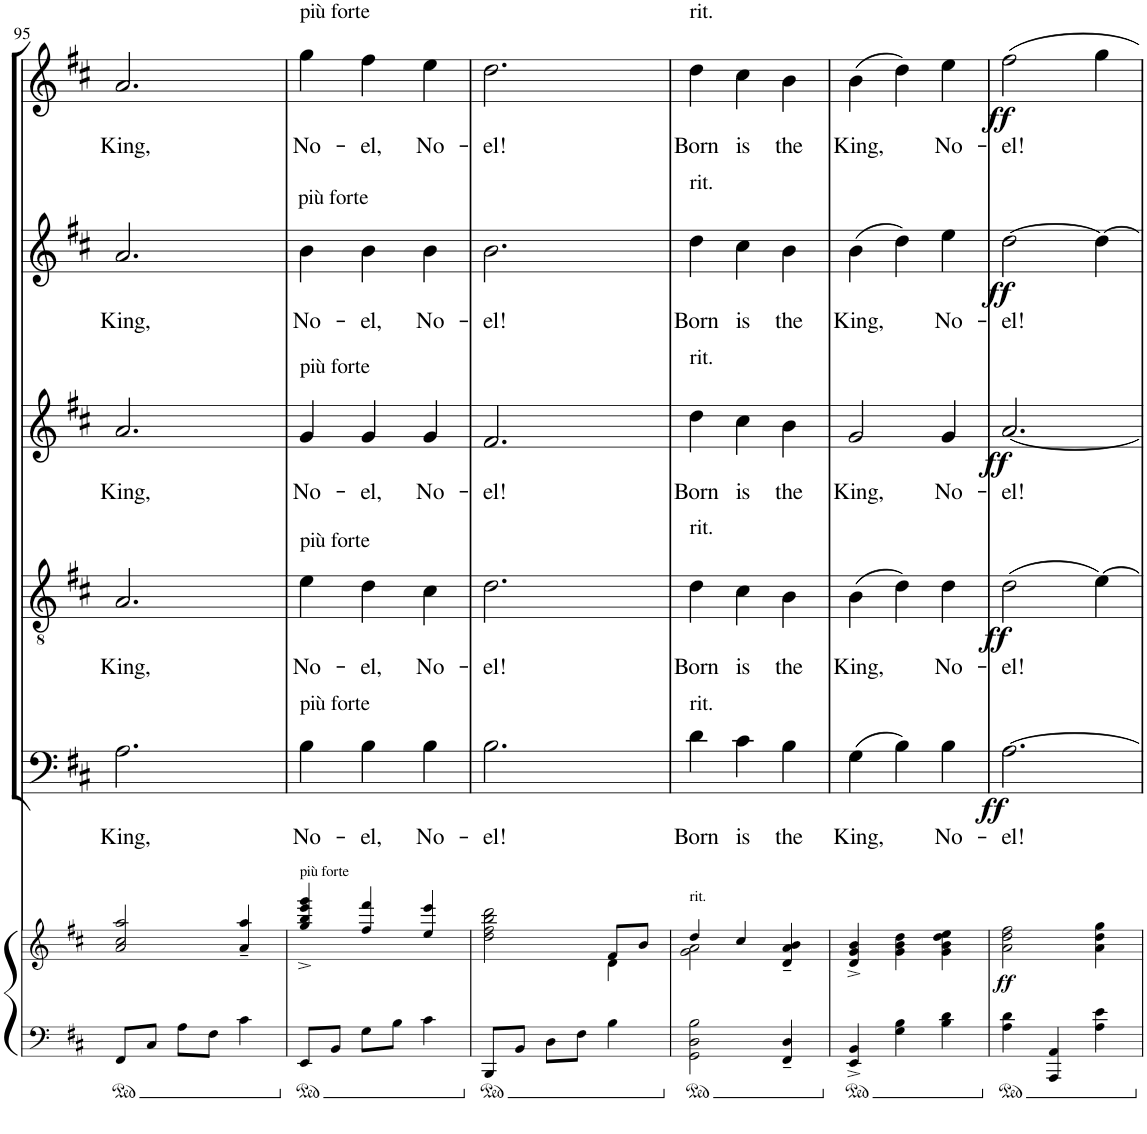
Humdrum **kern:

**kern	**kern	**dynam	**kern	**text	**dynam	**kern	**text	**dynam	**kern	**text	**dynam	**kern	**text	**dynam	**kern	**text	**dynam
*part7	*part6	*part6	*part5	*part5	*part5	*part4	*part4	*part4	*part3	*part3	*part3	*part2	*part2	*part2	*part1	*part1	*part1
*staff7	*staff6	*staff6	*staff5	*staff5	*staff5	*staff4	*staff4	*staff4	*staff3	*staff3	*staff3	*staff2	*staff2	*staff2	*staff1	*staff1	*staff1
*I"Piano	*I"Piano	*	*I"Bassi	*	*	*I"Tenori	*	*	*I"Contralti	*	*	*I"Soprani II	*	*	*I"Soprani I	*	*
*I'Pno	*I'Pno	*	*	*	*	*	*	*	*	*	*	*	*	*	*	*	*
!!LO:PB:g=z
*clefF4	*clefG2	*	*clefF4	*	*	*clefGv2	*	*	*clefG2	*	*	*clefG2	*	*	*clefG2	*	*
*	*	*	*	*	*	*	*	*	*	*	*	*Trd1c2	*	*	*Trd1c2	*	*
*k[f#c#]	*k[f#c#]	*	*k[f#c#]	*	*	*k[f#c#]	*	*	*k[f#c#]	*	*	*k[f#c#]	*	*	*k[f#c#]	*	*
*D:	*D:	*	*D:	*	*	*D:	*	*	*D:	*	*	*D:	*	*	*D:	*	*
*M3/4	*M3/4	*	*M3/4	*	*	*M3/4	*	*	*M3/4	*	*	*M3/4	*	*	*M3/4	*	*
*ped	*	*	*	*	*	*	*	*	*	*	*	*	*	*	*	*	*
=95	=95	=95	=95	=95	=95	=95	=95	=95	=95	=95	=95	=95	=95	=95	=95	=95	=95
!	!	!	!	!LO:LY:b	!	!	!LO:LY:b	!	!	!LO:LY:b	!	!	!LO:LY:b	!	!	!LO:LY:b	!
8FF#/L	2a/ 2cc#/ 2aa/	.	2.A\	King,	.	2.A/	King,	.	2.a/	King,	.	2.a/	King,	.	2.a/	King,	.
8C#/J	.	.	.	.	.	.	.	.	.	.	.	.	.	.	.	.	.
8A\L	.	.	.	.	.	.	.	.	.	.	.	.	.	.	.	.	.
8F#\J	.	.	.	.	.	.	.	.	.	.	.	.	.	.	.	.	.
4c#\	4a/~ 4aa/~	.	.	.	.	.	.	.	.	.	.	.	.	.	.	.	.
=96	=96	=96	=96	=96	=96	=96	=96	=96	=96	=96	=96	=96	=96	=96	=96	=96	=96
*ped	*	*	*	*	*	*	*	*	*	*	*	*	*	*	*	*	*
!	!	!	!	!	!	!	!	!	!	!	!	!	!	!	!LO:TX:a:t=più forte	!	!
!	!	!	!	!	!	!	!	!	!	!	!	!LO:TX:a:t=più forte	!	!	!	!	!
!	!	!	!	!	!	!	!	!	!LO:TX:a:t=più forte	!	!	!	!	!	!	!	!
!	!	!	!	!	!	!LO:TX:a:t=più forte	!	!	!	!	!	!	!	!	!	!	!
!	!	!	!LO:TX:a:t=più forte	!	!	!	!	!	!	!	!	!	!	!	!	!	!
!	!LO:TX:a:t=più forte	!	!	!	!	!	!	!	!	!	!	!	!	!	!	!	!
!	!	!	!	!LO:LY:b	!	!	!LO:LY:b	!	!	!LO:LY:b	!	!	!LO:LY:b	!	!	!LO:LY:b	!
8EE/L	4gg/^ 4bb/^ 4eee/^ 4ggg/^	.	4B\	No-	.	4e\	No-	.	4g/	No-	.	4b\	No-	.	4gg\	No-	.
8BB/J	.	.	.	.	.	.	.	.	.	.	.	.	.	.	.	.	.
!	!	!	!	!LO:LY:b	!	!	!LO:LY:b	!	!	!LO:LY:b	!	!	!LO:LY:b	!	!	!LO:LY:b	!
8G\L	4ff#/ 4fff#/	.	4B\	-el,	.	4d\	-el,	.	4g/	-el,	.	4b\	-el,	.	4ff#\	-el,	.
8B\J	.	.	.	.	.	.	.	.	.	.	.	.	.	.	.	.	.
!	!	!	!	!LO:LY:b	!	!	!LO:LY:b	!	!	!LO:LY:b	!	!	!LO:LY:b	!	!	!LO:LY:b	!
4c#\	4ee/ 4eee/	.	4B\	No-	.	4c#\	No-	.	4g/	No-	.	4b\	No-	.	4ee\	No-	.
=97	=97	=97	=97	=97	=97	=97	=97	=97	=97	=97	=97	=97	=97	=97	=97	=97	=97
*Xped	*	*	*	*	*	*	*	*	*	*	*	*	*	*	*	*	*
*ped	*	*	*	*	*	*	*	*	*	*	*	*	*	*	*	*	*
*	*^	*	*	*	*	*	*	*	*	*	*	*	*	*	*	*	*
!	!	!	!	!	!LO:LY:b	!	!	!LO:LY:b	!	!	!LO:LY:b	!	!	!LO:LY:b	!	!	!LO:LY:b	!
8BBB/L	2dd\ 2ff#\ 2bb\ 2ddd\	2ryy	.	2.B\	-el!	.	2.d\	-el!	.	2.f#/	-el!	.	2.b\	-el!	.	2.dd\	-el!	.
8BB/J	.	.	.	.	.	.	.	.	.	.	.	.	.	.	.	.	.	.
8D\L	.	.	.	.	.	.	.	.	.	.	.	.	.	.	.	.	.	.
8F#\J	.	.	.	.	.	.	.	.	.	.	.	.	.	.	.	.	.	.
4B\	8f#/L	4d\	.	.	.	.	.	.	.	.	.	.	.	.	.	.	.	.
.	8b/J	.	.	.	.	.	.	.	.	.	.	.	.	.	.	.	.	.
=98	=98	=98	=98	=98	=98	=98	=98	=98	=98	=98	=98	=98	=98	=98	=98	=98	=98	=98
*Xped	*	*	*	*	*	*	*	*	*	*	*	*	*	*	*	*	*	*
*ped	*	*	*	*	*	*	*	*	*	*	*	*	*	*	*	*	*	*
!	!	!	!	!	!	!	!	!	!	!	!	!	!	!	!	!LO:TX:a:t=rit.	!	!
!	!	!	!	!	!	!	!	!	!	!	!	!	!LO:TX:a:t=rit.	!	!	!	!	!
!	!	!	!	!	!	!	!	!	!	!LO:TX:a:t=rit.	!	!	!	!	!	!	!	!
!	!	!	!	!	!	!	!LO:TX:a:t=rit.	!	!	!	!	!	!	!	!	!	!	!
!	!	!	!	!LO:TX:a:t=rit.	!	!	!	!	!	!	!	!	!	!	!	!	!	!
!	!LO:TX:a:t=rit.	!	!	!	!	!	!	!	!	!	!	!	!	!	!	!	!	!
!	!	!	!	!	!LO:LY:b	!	!	!LO:LY:b	!	!	!LO:LY:b	!	!	!LO:LY:b	!	!	!LO:LY:b	!
2GG\ 2D\ 2B\	4dd/	2g\ 2a\	.	4d\	Born	.	4d\	Born	.	4dd\	Born	.	4dd\	Born	.	4dd\	Born	.
!	!	!	!	!	!LO:LY:b	!	!	!LO:LY:b	!	!	!LO:LY:b	!	!	!LO:LY:b	!	!	!LO:LY:b	!
.	4cc#/	.	.	4c#\	is	.	4c#\	is	.	4cc#\	is	.	4cc#\	is	.	4cc#\	is	.
!	!	!	!	!	!LO:LY:b	!	!	!LO:LY:b	!	!	!LO:LY:b	!	!	!LO:LY:b	!	!	!LO:LY:b	!
4FF#/~ 4D/~	4d/~ 4a/~ 4b/~	4ryy	.	4B\	the	.	4B\	the	.	4b\	the	.	4b\	the	.	4b\	the	.
*	*v	*v	*	*	*	*	*	*	*	*	*	*	*	*	*	*	*	*
=99	=99	=99	=99	=99	=99	=99	=99	=99	=99	=99	=99	=99	=99	=99	=99	=99	=99
*Xped	*	*	*	*	*	*	*	*	*	*	*	*	*	*	*	*	*
*ped	*	*	*	*	*	*	*	*	*	*	*	*	*	*	*	*	*
*	*^	*	*	*	*	*	*	*	*	*	*	*	*	*	*	*	*
!	!	!	!	!	!LO:LY:b	!	!	!LO:LY:b	!	!	!LO:LY:b	!	!	!LO:LY:b	!	!	!LO:LY:b	!
*	*v	*v	*	*	*	*	*	*	*	*	*	*	*	*	*	*	*	*
4EE/^ 4BB/^	4d/^ 4g/^ 4b/^	.	(4G\	King,	.	(4B\	King,	.	2g/	King,	.	(4b\	King,	.	(4b\	King,	.
4G\ 4B\	4g\ 4b\ 4dd\	.	4B\)	.	.	4d\)	.	.	.	.	.	4dd\)	.	.	4dd\)	.	.
!	!	!	!	!LO:LY:b	!	!	!LO:LY:b	!	!	!LO:LY:b	!	!	!LO:LY:b	!	!	!LO:LY:b	!
4B\ 4d\	4g\ 4b\ 4dd\ 4ee\	.	4B\	No-	.	4d\	No-	.	4g/	No-	.	4ee\	No-	.	4ee\	No-	.
=100	=100	=100	=100	=100	=100	=100	=100	=100	=100	=100	=100	=100	=100	=100	=100	=100	=100
*Xped	*	*	*	*	*	*	*	*	*	*	*	*	*	*	*	*	*
!	!	!LO:DY:b	!	!LO:LY:b	!LO:DY:b	!	!LO:LY:b	!LO:DY:b	!	!LO:LY:b	!LO:DY:b	!	!LO:LY:b	!LO:DY:b	!	!LO:LY:b	!LO:DY:b
4A\ 4d\	2a\ 2dd\ 2ff#\	ff	[2.A\	-el!	ff	(2d\	-el!	ff	[2.a/	-el!	ff	[2dd\	-el!	ff	2ff#\	-el!	ff
4AAA/ 4AA/	.	.	.	.	.	.	.	.	.	.	.	.	.	.	.	.	.
4A\ 4e\	4a\ 4dd\ 4gg\	.	.	.	.	[4e\)	.	.	.	.	.	4dd\_	.	.	4gg\	.	.
*Xped	*	*	*	*	*	*	*	*	*	*	*	*	*	*	*	*	*
=	=	=	=	=	=	=	=	=	=	=	=	=	=	=	=	=	=
*-	*-	*-	*-	*-	*-	*-	*-	*-	*-	*-	*-	*-	*-	*-	*-	*-	*-
